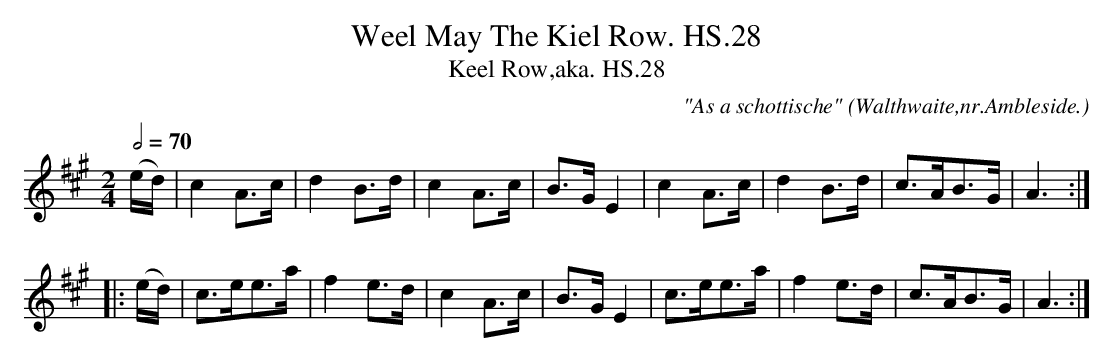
X:1
T:Weel May The Kiel Row. HS.28
T:Keel Row,aka. HS.28
C:"As a schottische"
L:1/8
M:2/4
O:Walthwaite,nr.Ambleside.
Q:1/2=70
K:A
(e/d/)|c2A>c|d2B>d|c2A>c|B>GE2|c2A>c|d2B>d|c>AB>G|A3:|!
|:(e/d/)|c>ee>a|f2e>d|c2A>c|B>GE2|c>ee>a|f2e>d|c>AB>G|A3:|
